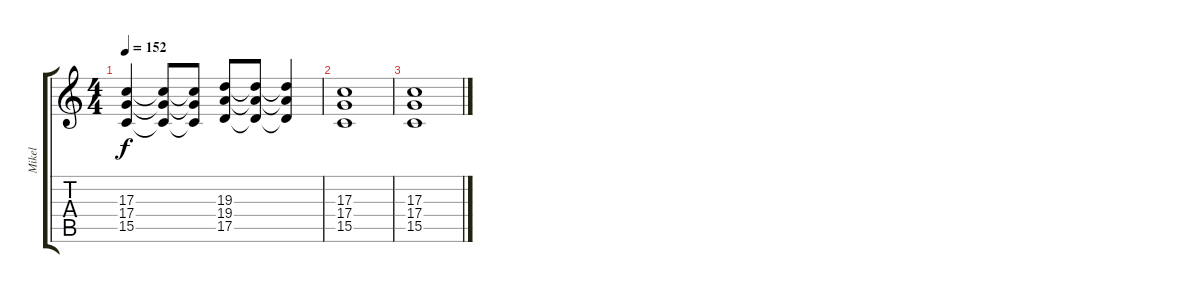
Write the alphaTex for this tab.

\track ("Mikel" "Mikel") {instrument stringensemble1}
\staff {score tabs}
\tuning (E4 B3 G3 D3 A2 E2) {hide}
\ts (4 4)
\tempo 152
\clef g2
\ks c
(17.3{t} 17.4{t} 15.5{t}).4{dy f} (17.3{t} 17.4{t} 15.5{t}).8 (17.3{t} 17.4{t} 15.5{t}).8 (19.3 19.4 17.5).8 (19.3{t} 19.4{t} 17.5{t}).8 (19.3{t} 19.4{t} 17.5{t}).4 |
(17.3 17.4 15.5).1{volume 0} |
(17.3 17.4 15.5).1
